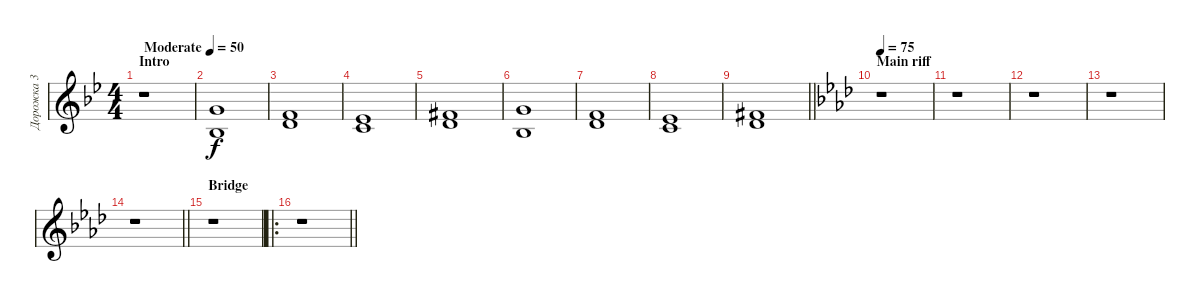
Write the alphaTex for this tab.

\track ("Дорожка 3" "Дорожка 3") {instrument cello}
\staff {score}
\tuning (E4 B3 G3 D3 A2 E2) {hide}
\ts (4 4)
\section ("" "Intro")
\tempo (50 "Moderate")
\clef g2
\ks gminor
r.1{dy f instrument cello} |
(3.1 3.3).1 |
(1.1 3.2).1 |
(4.2 5.3).1 |
(2.1{acc #} 3.2).1 |
(3.1 3.3).1 |
(1.1 3.2).1 |
(4.2 5.3).1 |
\barLineRight lightlight
(2.1{acc #} 3.2).1 |
\section ("" "Main riff")
\tempo 75
\ks fminor
r.1 |
r.1 |
r.1 |
r.1 |
\barLineRight lightlight
r.1 |
\section ("" "Bridge")
r.1 |
\ro
\barLineRight lightlight
r.1
